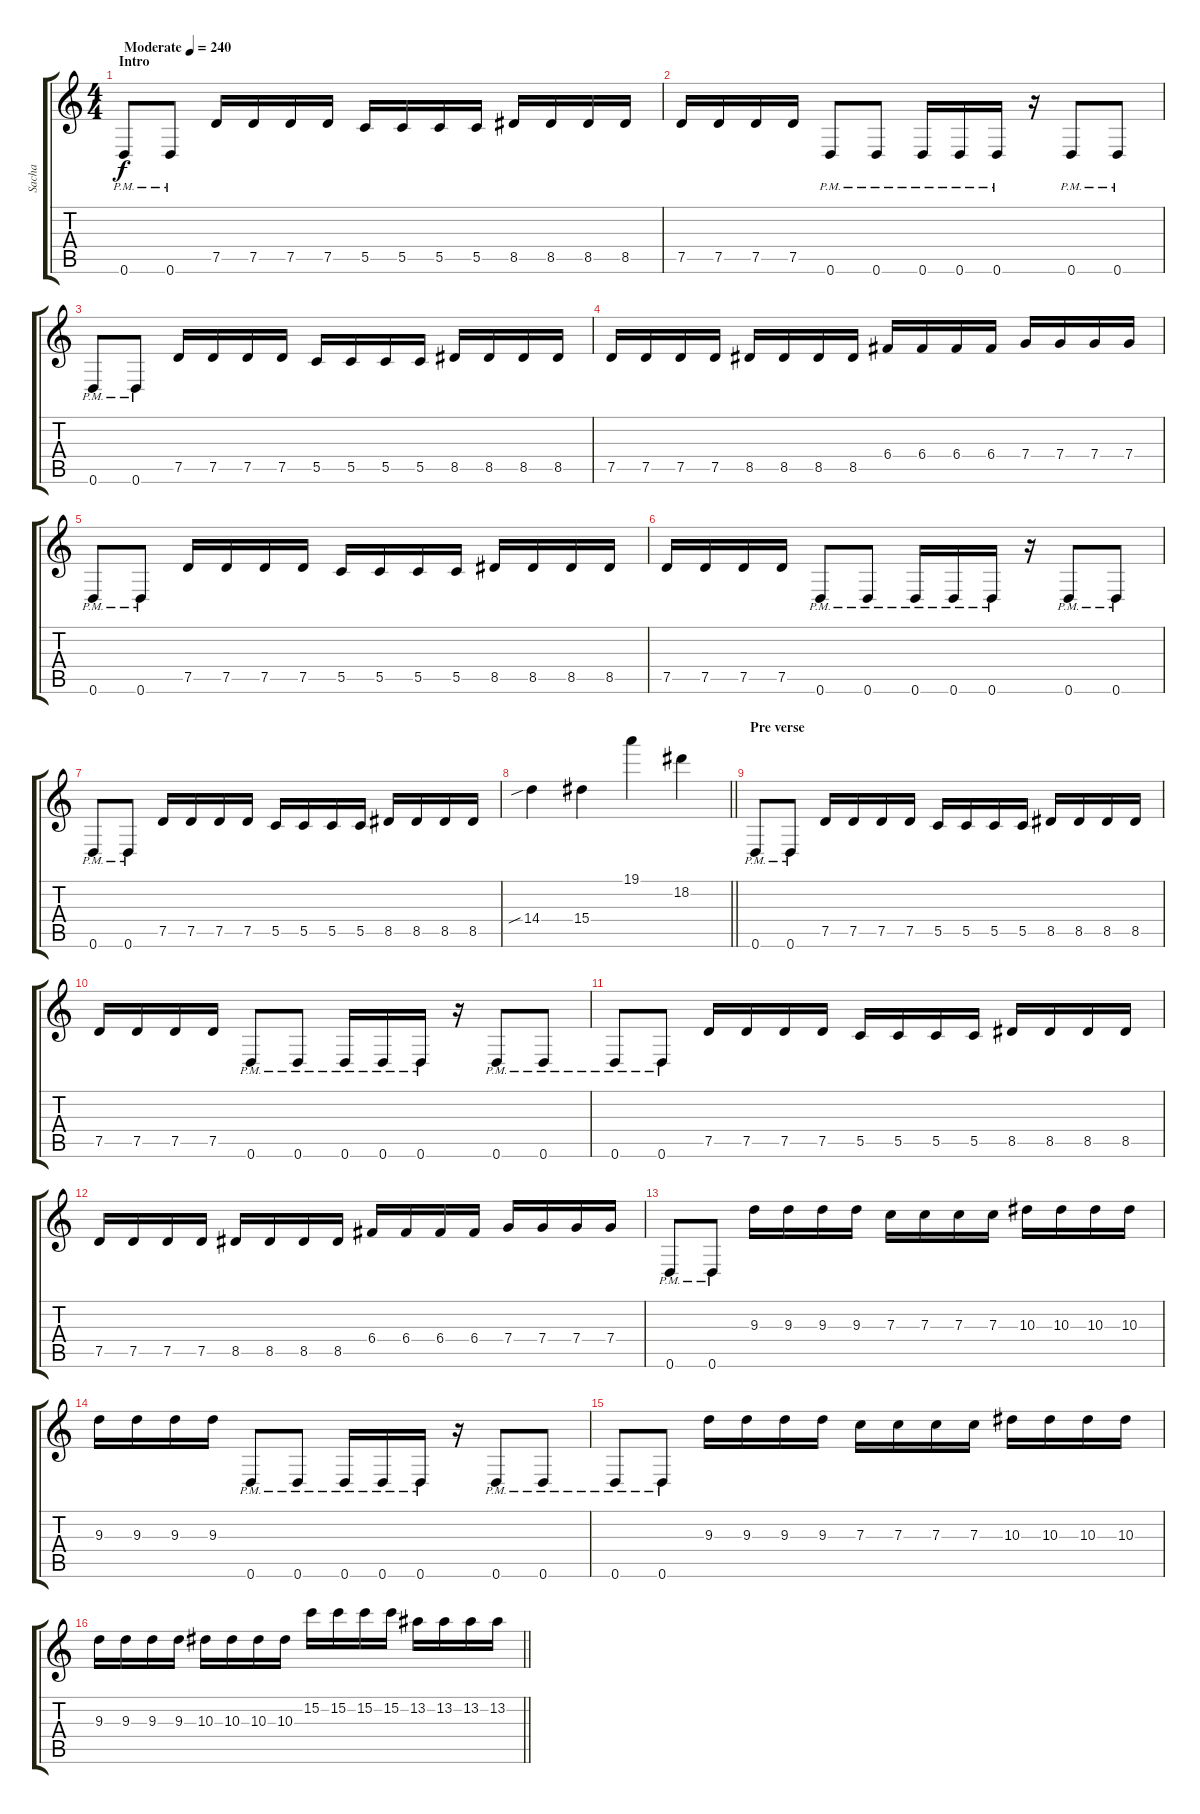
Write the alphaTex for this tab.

\track ("Sacha" "Sacha") {instrument distortionguitar}
\staff {score tabs}
\tuning (D4 A3 F3 C3 G2 D2) {hide}
\ts (4 4)
\section ("" "Intro")
\tempo (240 "Moderate")
\clef g2
\ks c
0.6{pm}.8{dy f instrument distortionguitar} 0.6{pm}.8 7.5.16 7.5.16 7.5.16 7.5.16 5.5.16 5.5.16 5.5.16 5.5.16 8.5.16 8.5.16 8.5.16 8.5.16 |
7.5.16 7.5.16 7.5.16 7.5.16 0.6{pm}.8 0.6{pm}.8 0.6{pm}.16 0.6{pm}.16 0.6{pm}.16 r.16 0.6{pm}.8 0.6{pm}.8 |
0.6{pm}.8 0.6{pm}.8 7.5.16 7.5.16 7.5.16 7.5.16 5.5.16 5.5.16 5.5.16 5.5.16 8.5.16 8.5.16 8.5.16 8.5.16 |
7.5.16 7.5.16 7.5.16 7.5.16 8.5.16 8.5.16 8.5.16 8.5.16 6.4.16 6.4.16 6.4.16 6.4.16 7.4.16 7.4.16 7.4.16 7.4.16 |
0.6{pm}.8 0.6{pm}.8 7.5.16 7.5.16 7.5.16 7.5.16 5.5.16 5.5.16 5.5.16 5.5.16 8.5.16 8.5.16 8.5.16 8.5.16 |
7.5.16 7.5.16 7.5.16 7.5.16 0.6{pm}.8 0.6{pm}.8 0.6{pm}.16 0.6{pm}.16 0.6{pm}.16 r.16 0.6{pm}.8 0.6{pm}.8 |
0.6{pm}.8 0.6{pm}.8 7.5.16 7.5.16 7.5.16 7.5.16 5.5.16 5.5.16 5.5.16 5.5.16 8.5.16 8.5.16 8.5.16 8.5.16 |
\barLineRight lightlight
14.4{sib}.4 15.4.4 19.1.4 18.2.4 |
\section ("" "Pre verse")
0.6{pm}.8 0.6{pm}.8 7.5.16 7.5.16 7.5.16 7.5.16 5.5.16 5.5.16 5.5.16 5.5.16 8.5.16 8.5.16 8.5.16 8.5.16 |
7.5.16 7.5.16 7.5.16 7.5.16 0.6{pm}.8 0.6{pm}.8 0.6{pm}.16 0.6{pm}.16 0.6{pm}.16 r.16 0.6{pm}.8 0.6{pm}.8 |
0.6{pm}.8 0.6{pm}.8 7.5.16 7.5.16 7.5.16 7.5.16 5.5.16 5.5.16 5.5.16 5.5.16 8.5.16 8.5.16 8.5.16 8.5.16 |
7.5.16 7.5.16 7.5.16 7.5.16 8.5.16 8.5.16 8.5.16 8.5.16 6.4.16 6.4.16 6.4.16 6.4.16 7.4.16 7.4.16 7.4.16 7.4.16 |
0.6{pm}.8 0.6{pm}.8 9.3.16 9.3.16 9.3.16 9.3.16 7.3.16 7.3.16 7.3.16 7.3.16 10.3.16 10.3.16 10.3.16 10.3.16 |
9.3.16 9.3.16 9.3.16 9.3.16 0.6{pm}.8 0.6{pm}.8 0.6{pm}.16 0.6{pm}.16 0.6{pm}.16 r.16 0.6{pm}.8 0.6{pm}.8 |
0.6{pm}.8 0.6{pm}.8 9.3.16 9.3.16 9.3.16 9.3.16 7.3.16 7.3.16 7.3.16 7.3.16 10.3.16 10.3.16 10.3.16 10.3.16 |
\barLineRight lightlight
9.3.16 9.3.16 9.3.16 9.3.16 10.3.16 10.3.16 10.3.16 10.3.16 15.2.16 15.2.16 15.2.16 15.2.16 13.2.16 13.2.16 13.2.16 13.2.16
